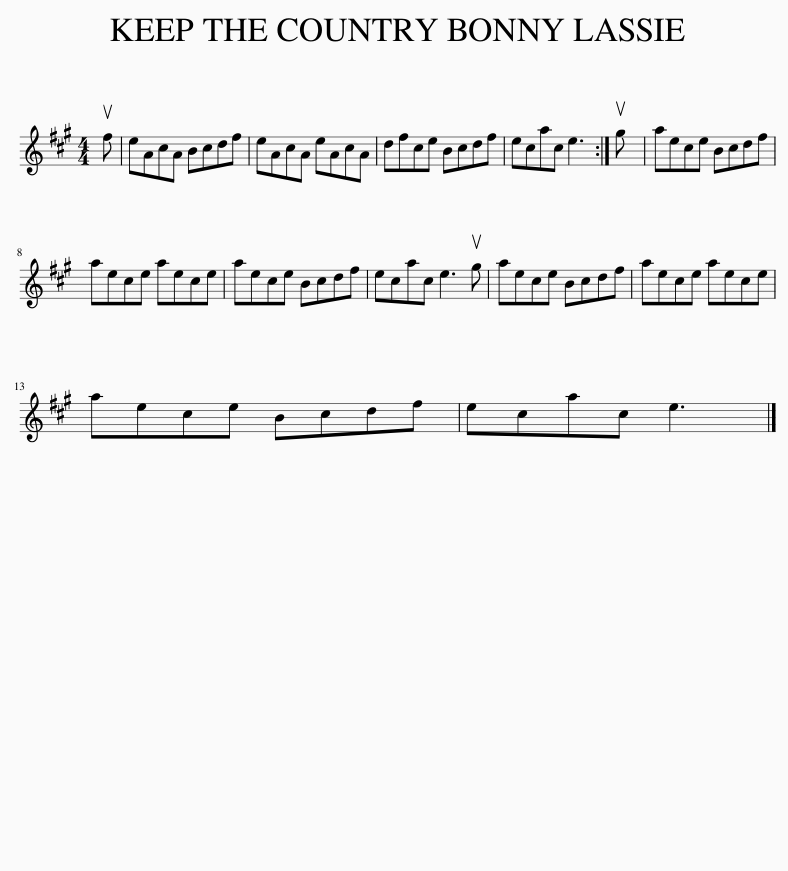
X:1
L:1/8
M:4/4
I:linebreak $
K:A
V:1 treble
V:1
 uf | eAcA Bcdf | eAcA eAcA | dfce Bcdf | ecac e3 :| %5
 ug | aece Bcdf |$ aece aece | aece Bcdf | ecac e3 ug | %10
 aece Bcdf | aece aece |$ aece Bcdf | ecac e3 |] %14
